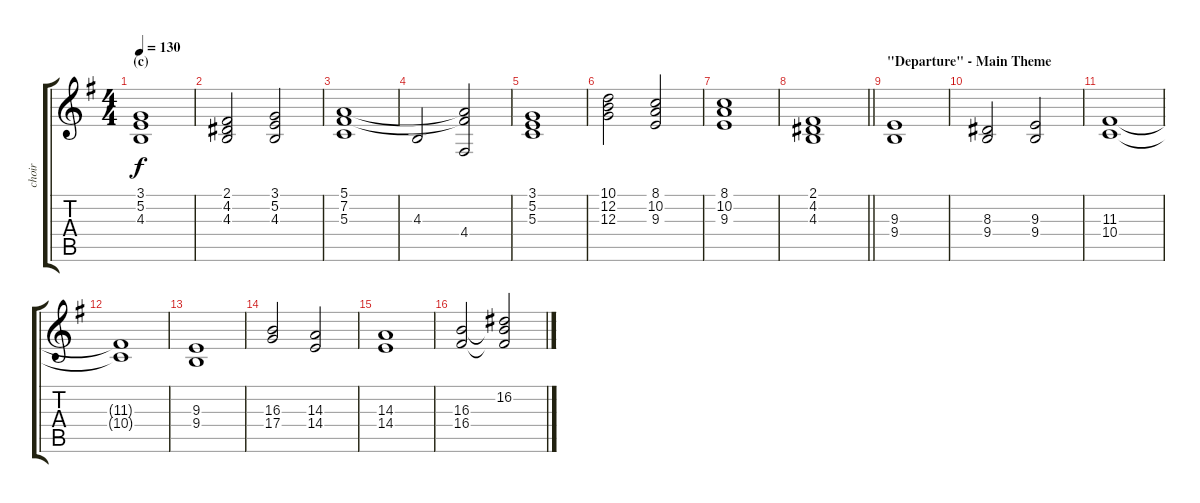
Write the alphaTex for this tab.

\track ("choir" "choir") {instrument choiraahs}
\staff {score tabs}
\tuning (E4 B3 G3 D3 A2 E2) {hide}
\ts (4 4)
\section ("" "(c)")
\tempo 130
\clef g2
\ks eminor
(3.1 5.2 4.3).1{dy f} |
(2.1 4.2 4.3).2 (3.1 5.2 4.3).2 |
(5.1 7.2 5.3).1 |
4.3.2 (5.1{t} 7.2{t} 4.4).2 |
(3.1 5.2 5.3).1 |
(10.1 12.2 12.3).2 (8.1 10.2 9.3).2 |
(8.1 10.2 9.3).1 |
\barLineRight lightlight
(2.1 4.2 4.3).1 |
\section ("" "\"Departure\" - Main Theme")
(9.3 9.4).1 |
(8.3 9.4).2 (9.3 9.4).2 |
(11.3 10.4).1 |
(11.3{t} 10.4{t}).1 |
(9.3 9.4).1 |
(16.3 17.4).2 (14.3 14.4).2 |
(14.3 14.4).1 |
(16.3 16.4).2 (16.2 16.3{t} 16.4{t}).2
